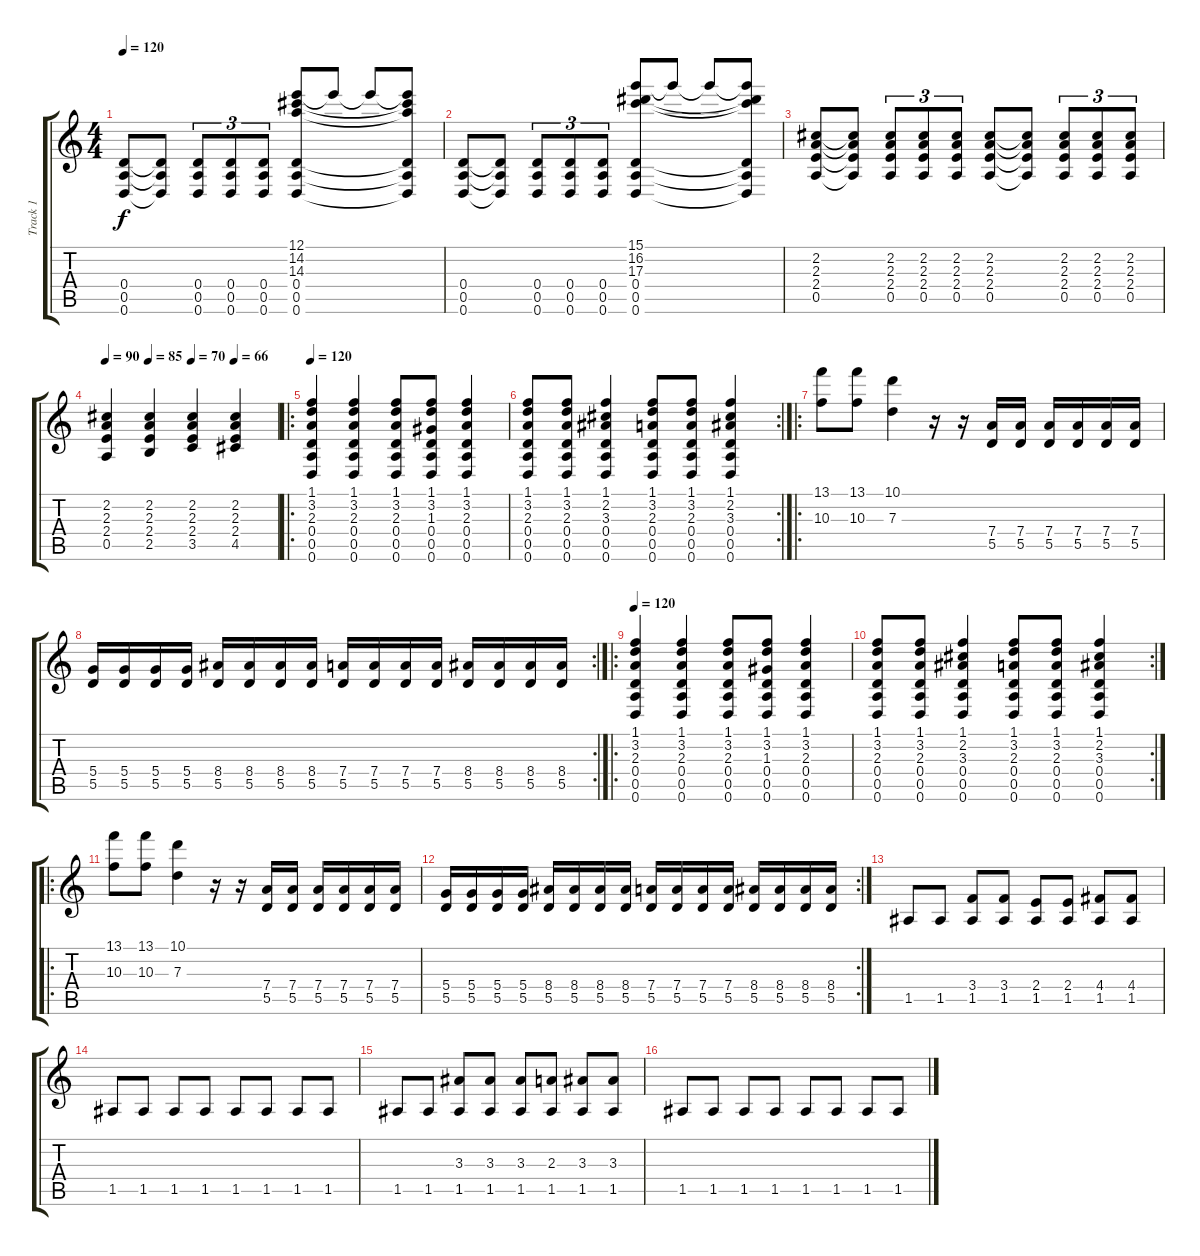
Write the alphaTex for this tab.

\track ("Track 1" "Track 1") {instrument electricbasspick}
\staff {score tabs}
\tuning (E4 B3 G3 D3 A2 D2) {hide}
\ts (4 4)
\tempo 120
\clef g2
\ks c
(0.4 0.5 0.6).8{dy f} (0.4{t} 0.5{t} 0.6{t}).8 (0.4 0.5 0.6).8{tu (3 2)} (0.4 0.5 0.6).8{tu (3 2)} (0.4 0.5 0.6).8{tu (3 2)} (12.1 14.2 14.3 0.4 0.5 0.6).8 12.1{t}.8 12.1{t}.8 (12.1{t} 14.2{t} 14.3{t} 0.4{t} 0.5{t} 0.6{t}).8 |
(0.4 0.5 0.6).8 (0.4{t} 0.5{t} 0.6{t}).8 (0.4 0.5 0.6).8{tu (3 2)} (0.4 0.5 0.6).8{tu (3 2)} (0.4 0.5 0.6).8{tu (3 2)} (15.1 16.2 17.3 0.4 0.5 0.6).8 15.1{t}.8 15.1{t}.8 (15.1{t} 16.2{t} 17.3{t} 0.4{t} 0.5{t} 0.6{t}).8 |
(2.2 2.3 2.4 0.5).8 (2.2{t} 2.3{t} 2.4{t} 0.5{t}).8 (2.2 2.3 2.4 0.5).8{tu (3 2)} (2.2 2.3 2.4 0.5).8{tu (3 2)} (2.2 2.3 2.4 0.5).8{tu (3 2)} (2.2 2.3 2.4 0.5).8 (2.2{t} 2.3{t} 2.4{t} 0.5{t}).8 (2.2 2.3 2.4 0.5).8{tu (3 2)} (2.2 2.3 2.4 0.5).8{tu (3 2)} (2.2 2.3 2.4 0.5).8{tu (3 2)} |
\tempo 90
\tempo (85 0.25)
\tempo (70 0.5)
\tempo (66 0.75)
(2.2 2.3 2.4 0.5).4 (2.2 2.3 2.4 2.5).4 (2.2 2.3 2.4 3.5).4 (2.2 2.3 2.4 4.5).4 |
\ro
\tempo 120
(1.1 3.2 2.3 0.4 0.5 0.6).4 (1.1 3.2 2.3 0.4 0.5 0.6).4 (1.1 3.2 2.3 0.4 0.5 0.6).8 (1.1 3.2 1.3 0.4 0.5 0.6).8 (1.1 3.2 2.3 0.4 0.5 0.6).4 |
\rc 2
(1.1 3.2 2.3 0.4 0.5 0.6).8 (1.1 3.2 2.3 0.4 0.5 0.6).8 (1.1 2.2 3.3 0.4 0.5 0.6).4 (1.1 3.2 2.3 0.4 0.5 0.6).8 (1.1 3.2 2.3 0.4 0.5 0.6).8 (1.1 2.2 3.3 0.4 0.5 0.6).4 |
\ro
(13.1 10.3).8 (13.1 10.3).8 (10.1 7.3).4 r.16 r.16 (7.4 5.5).16 (7.4 5.5).16 (7.4 5.5).16 (7.4 5.5).16 (7.4 5.5).16 (7.4 5.5).16 |
\rc 2
(5.4 5.5).16 (5.4 5.5).16 (5.4 5.5).16 (5.4 5.5).16 (8.4 5.5).16 (8.4 5.5).16 (8.4 5.5).16 (8.4 5.5).16 (7.4 5.5).16 (7.4 5.5).16 (7.4 5.5).16 (7.4 5.5).16 (8.4 5.5).16 (8.4 5.5).16 (8.4 5.5).16 (8.4 5.5).16 |
\ro
\tempo 120
(1.1 3.2 2.3 0.4 0.5 0.6).4 (1.1 3.2 2.3 0.4 0.5 0.6).4 (1.1 3.2 2.3 0.4 0.5 0.6).8 (1.1 3.2 1.3 0.4 0.5 0.6).8 (1.1 3.2 2.3 0.4 0.5 0.6).4 |
\rc 2
(1.1 3.2 2.3 0.4 0.5 0.6).8 (1.1 3.2 2.3 0.4 0.5 0.6).8 (1.1 2.2 3.3 0.4 0.5 0.6).4 (1.1 3.2 2.3 0.4 0.5 0.6).8 (1.1 3.2 2.3 0.4 0.5 0.6).8 (1.1 2.2 3.3 0.4 0.5 0.6).4 |
\ro
(13.1 10.3).8 (13.1 10.3).8 (10.1 7.3).4 r.16 r.16 (7.4 5.5).16 (7.4 5.5).16 (7.4 5.5).16 (7.4 5.5).16 (7.4 5.5).16 (7.4 5.5).16 |
\rc 2
(5.4 5.5).16 (5.4 5.5).16 (5.4 5.5).16 (5.4 5.5).16 (8.4 5.5).16 (8.4 5.5).16 (8.4 5.5).16 (8.4 5.5).16 (7.4 5.5).16 (7.4 5.5).16 (7.4 5.5).16 (7.4 5.5).16 (8.4 5.5).16 (8.4 5.5).16 (8.4 5.5).16 (8.4 5.5).16 |
1.5.8 1.5.8 (3.4 1.5).8 (3.4 1.5).8 (2.4 1.5).8 (2.4 1.5).8 (4.4 1.5).8 (4.4 1.5).8 |
1.5.8 1.5.8 1.5.8 1.5.8 1.5.8 1.5.8 1.5.8 1.5.8 |
1.5.8 1.5.8 (3.3 1.5).8 (3.3 1.5).8 (3.3 1.5).8 (2.3 1.5).8 (3.3 1.5).8 (3.3 1.5).8 |
1.5.8 1.5.8 1.5.8 1.5.8 1.5.8 1.5.8 1.5.8 1.5.8
